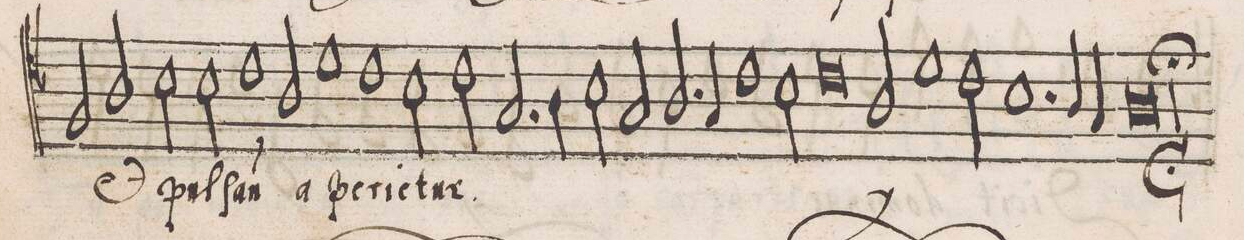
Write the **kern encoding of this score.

**kern	**text
*I"ALTVS	*
*clefC4	*
*k[b-]	*
*met(C|)	*
*M2/1	*
2F/	-ti
*	*Xij
2A/	e(t)
2B-\	pul-
2B-\	-ſan-
=45	=45
1c	-(ti)
2A/	a-
1d	-pe-
=46	=46
1c	-ri-
2B-\	-e-
=47	=47
2c\	-tur.
*	*ij
2.G/	a-
4A\	.
2B-\	.
=48	=48
2G/	.
2.A/	-pe-
4G/	-ri-
1c	-e-
=49	=49
2B-\	.
0c	-tur
=50	=50
2A/	a-
1d	-pe-
=51	=51
2c\	-ri-
1.B-	-e-
=52	=52
4A/	.
4G/	.
1A;;	-tur
==	==
*-	*-
